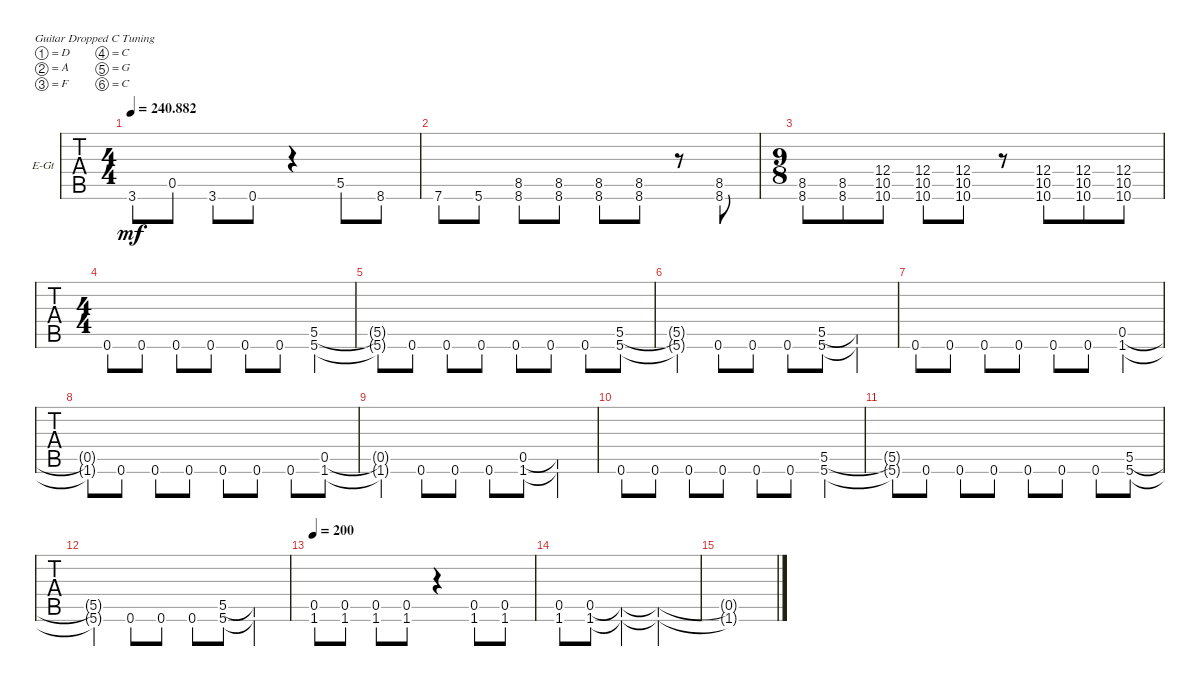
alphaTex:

\bracketExtendMode groupsimilarinstruments
\firstSystemTrackNameOrientation horizontal
\otherSystemsTrackNameOrientation horizontal
\track ("Gtr 1" "E-Gt") {instrument acousticgrandpiano}
\staff {tabs}
\tuning (D4 A3 F3 C3 G2 C2)
\displaytranspose 12
\ts (4 4)
\tempo
240.882
\accidentals auto
\clef g2
\ottava regular
\simile none
\ks c
3.6.8{dy mf} 0.5.8 3.6.8 0.6.8 r.4 5.5.8 8.6.8 |
7.6.8 5.6.8 (8.5 8.6).8 (8.5 8.6).8 (8.5 8.6).8 (8.5 8.6).8 r.8 (8.5 8.6).8 |
\ts (9 8)
(8.6 8.5).8 (8.6 8.5).8 (10.6 10.5 12.4).8 (10.6 10.5 12.4).8 (10.6 10.5 12.4).8 r.8 (10.6 10.5 12.4).8 (10.6 10.5 12.4).8 (10.6 10.5 12.4).8 |
\ts (4 4)
0.6.8 0.6.8 0.6.8 0.6.8 0.6.8 0.6.8 (5.5 5.6).4 |
(5.5{t} 5.6{t}).8 0.6.8 0.6.8 0.6.8 0.6.8 0.6.8 0.6.8 (5.5 5.6).8 |
(5.5{t} 5.6{t}).4 0.6.8 0.6.8 0.6.8 (5.5 5.6).8 (5.5{t} 5.6{t}).4 |
0.6.8 0.6.8 0.6.8 0.6.8 0.6.8 0.6.8 (0.5 1.6).4 |
(0.5{t} 1.6{t}).8 0.6.8 0.6.8 0.6.8 0.6.8 0.6.8 0.6.8 (0.5 1.6).8 |
(0.5{t} 1.6{t}).4 0.6.8 0.6.8 0.6.8 (0.5 1.6).8 (0.5{t} 1.6{t}).4 |
0.6.8 0.6.8 0.6.8 0.6.8 0.6.8 0.6.8 (5.5 5.6).4 |
(5.5{t} 5.6{t}).8 0.6.8 0.6.8 0.6.8 0.6.8 0.6.8 0.6.8 (5.5 5.6).8 |
(5.5{t} 5.6{t}).4 0.6.8 0.6.8 0.6.8 (5.5 5.6).8 (5.5{t} 5.6{t}).4 |
\tempo 200
(0.5 1.6).8 (0.5 1.6).8 (0.5 1.6).8 (0.5 1.6).8 r.4 (0.5 1.6).8 (0.5 1.6).8 |
(0.5 1.6).8 (0.5 1.6).8 (0.5{t} 1.6{t}).4 (0.5{t} 1.6{t}).2 |
(0.5{t} 1.6{t}).1
